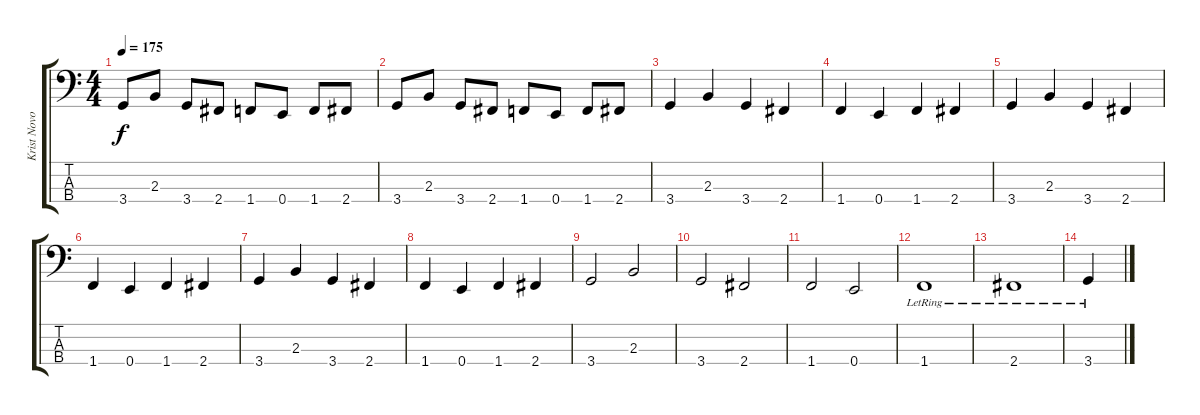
\track ("Krist Novoselic" "Krist Novo") {instrument electricbasspick}
\staff {score tabs}
\tuning (G2 D2 A1 E1) {hide}
\ts (4 4)
\tempo 175
\clef f4
\ks c
3.4.8{dy f} 2.3.8 3.4.8 2.4.8 1.4.8 0.4.8 1.4.8 2.4.8 |
3.4.8 2.3.8 3.4.8 2.4.8 1.4.8 0.4.8 1.4.8 2.4.8 |
3.4.4 2.3.4 3.4.4 2.4.4 |
1.4.4 0.4.4 1.4.4 2.4.4 |
3.4.4 2.3.4 3.4.4 2.4.4 |
1.4.4 0.4.4 1.4.4 2.4.4 |
3.4.4 2.3.4 3.4.4 2.4.4 |
1.4.4 0.4.4 1.4.4 2.4.4 |
3.4.2 2.3.2 |
3.4.2 2.4.2 |
1.4.2 0.4.2 |
1.4{lr}.1 |
2.4{lr}.1 |
3.4{lr}.4
